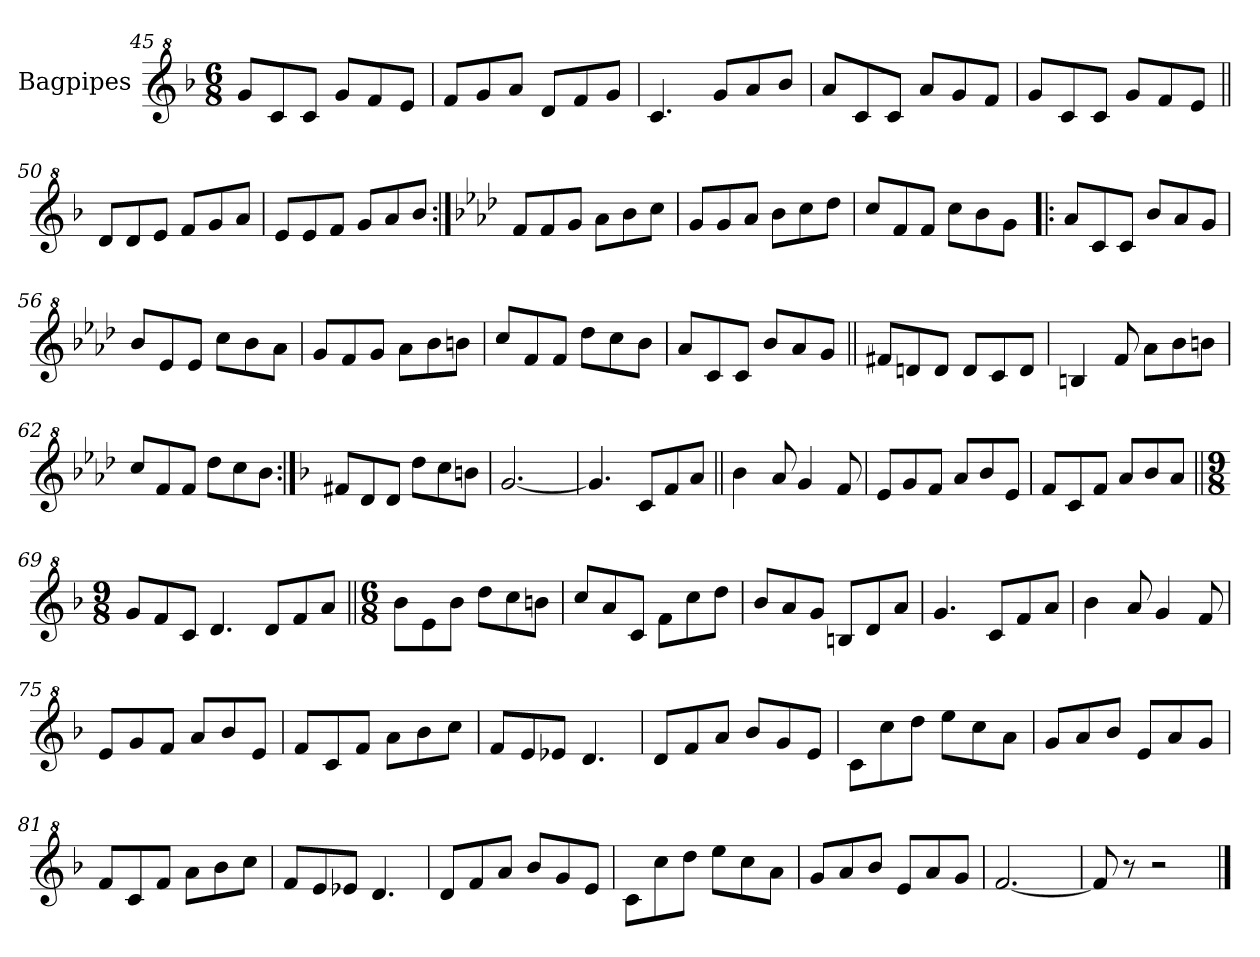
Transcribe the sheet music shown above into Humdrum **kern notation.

**kern
*part1
*staff1
*I"Bagpipes
*I'Bag
*clefG^2
*k[b-]
*F:
*M6/8
=45
8gg/L
8cc/
8cc/J
8gg/L
8ff/
8ee/J
=46
8ff/L
8gg/
8aa/J
8dd/L
8ff/
8gg/J
=47
4.cc/
8gg/L
8aa/
8bb-/J
=48
8aa/L
8cc/
8cc/J
8aa/L
8gg/
8ff/J
=49
8gg/L
8cc/
8cc/J
8gg/L
8ff/
8ee/J
=50||
8dd/L
8dd/
8ee/J
8ff/L
8gg/
8aa/J
!!LO:LB:g=z
=51
8ee/L
8ee/
8ff/J
8gg/L
8aa/
8bb-/J
=52:|!
*k[b-e-a-d-]
*A-:
8ff/L
8ff/
8gg/J
8aa-\L
8bb-\
8ccc\J
=53
8gg/L
8gg/
8aa-/J
8bb-\L
8ccc\
8ddd-\J
=54
8ccc/L
8ff/
8ff/J
8ccc\L
8bb-\
8gg\J
=55!|:
8aa-/L
8cc/
8cc/J
8bb-/L
8aa-/
8gg/J
=56
8bb-/L
8ee-/
8ee-/J
8ccc\L
8bb-\
8aa-\J
!!LO:LB:g=z
=57
8gg/L
8ff/
8gg/J
8aa-\L
8bb-\
8bbn\J
=58
8ccc/L
8ff/
8ff/J
8ddd-\L
8ccc\
8bb-\J
=59
8aa-/L
8cc/
8cc/J
8bb-/L
8aa-/
8gg/J
=60||
8ff#X/L
8ddn/
8dd/J
8dd/L
8cc/
8dd/J
=61
4bn/
8ff/
8aa-\L
8bb-\
8bbn\J
=62
8ccc/L
8ff/
8ff/J
8ddd-\L
8ccc\
8bb-\J
!!LO:LB:g=z
=63:|!
*k[b-]
*F:
8ff#X/L
8dd/
8dd/J
8ddd\L
8ccc\
8bbn\J
=64
[2.gg/
=65
4.gg/]
8cc/L
8ff/
8aa/J
=66||
4bb-\
8aa/
4gg/
8ff/
=67
8ee/L
8gg/
8ff/J
8aa/L
8bb-/
8ee/J
=68
8ff/L
8cc/
8ff/J
8aa/L
8bb-/
8aa/J
=69||
*M9/8
8gg/L
8ff/
8cc/J
4.dd/
8dd/L
8ff/
8aa/J
!!LO:PB:g=z
=70||
*M6/8
8bb-\L
8ee\
8bb-\J
8ddd\L
8ccc\
8bbn\J
=71
8ccc/L
8aa/
8cc/J
8ff\L
8ccc\
8ddd\J
=72
8bb-/L
8aa/
8gg/J
8bn/L
8dd/
8aa/J
=73
4.gg/
8cc/L
8ff/
8aa/J
=74
4bb-\
8aa/
4gg/
8ff/
=75
8ee/L
8gg/
8ff/J
8aa/L
8bb-/
8ee/J
=76
8ff/L
8cc/
8ff/J
8aa\L
8bb-\
8ccc\J
!!LO:LB:g=z
=77
8ff/L
8ee/
8ee-X/J
4.dd/
=78
8dd/L
8ff/
8aa/J
8bb-/L
8gg/
8ee/J
=79
8cc\L
8ccc\
8ddd\J
8eee\L
8ccc\
8aa\J
=80
8gg/L
8aa/
8bb-/J
8ee/L
8aa/
8gg/J
=81
8ff/L
8cc/
8ff/J
8aa\L
8bb-\
8ccc\J
=82
8ff/L
8ee/
8ee-X/J
4.dd/
=83
8dd/L
8ff/
8aa/J
8bb-/L
8gg/
8ee/J
!!LO:LB:g=z
=84
8cc\L
8ccc\
8ddd\J
8eee\L
8ccc\
8aa\J
=85
8gg/L
8aa/
8bb-/J
8ee/L
8aa/
8gg/J
=86
[2.ff/
=87
8ff/]
8r
2r
==
*-
